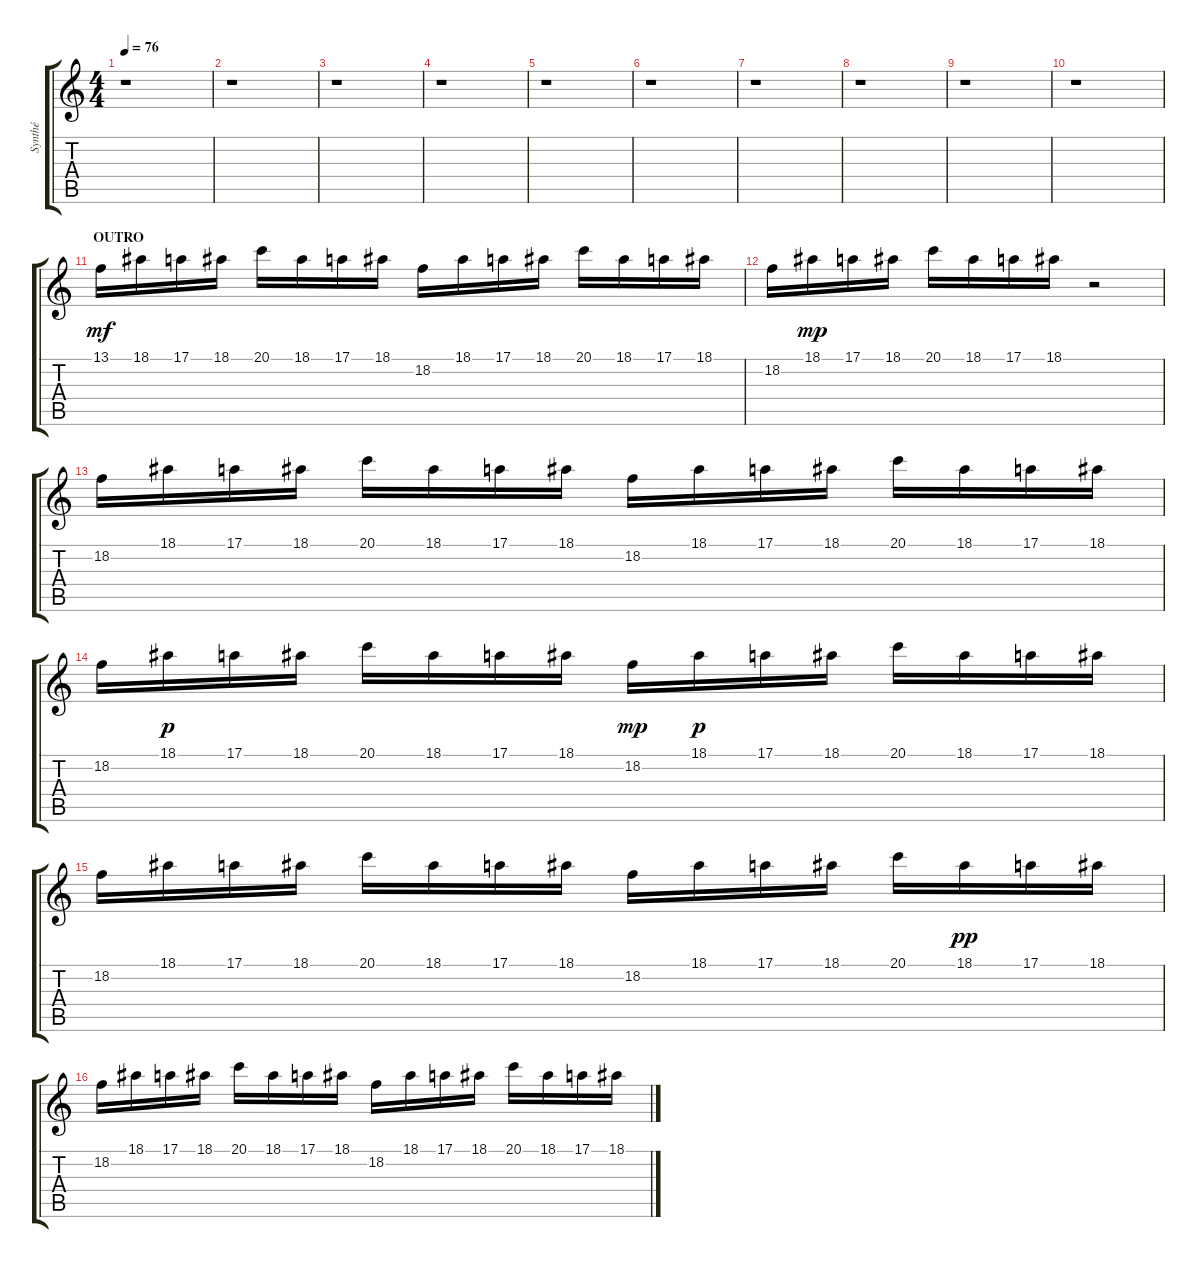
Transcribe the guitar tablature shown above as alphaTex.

\track ("Synthé" "Synthé") {instrument vibraphone}
\staff {score tabs}
\tuning (E4 B3 G3 D3 A2 E2) {hide}
\ts (4 4)
\tempo 76
\clef g2
\ks c
r.1{dy mp} |
r.1 |
r.1 |
r.1 |
r.1 |
r.1 |
r.1 |
r.1 |
r.1 |
r.1 |
\section ("" "OUTRO")
13.1.16{dy mf} 18.1.16 17.1.16 18.1.16 20.1.16 18.1.16 17.1.16 18.1.16 18.2.16 18.1.16 17.1.16 18.1.16 20.1.16 18.1.16 17.1.16 18.1.16 |
18.2.16 18.1.16{dy mp} 17.1.16 18.1.16 20.1.16 18.1.16 17.1.16 18.1.16 r.2 |
18.2.16 18.1.16 17.1.16 18.1.16 20.1.16 18.1.16 17.1.16 18.1.16 18.2.16 18.1.16 17.1.16 18.1.16 20.1.16 18.1.16 17.1.16 18.1.16 |
18.2.16 18.1.16{dy p} 17.1.16 18.1.16 20.1.16 18.1.16 17.1.16 18.1.16 18.2.16{dy mp} 18.1.16{dy p} 17.1.16 18.1.16 20.1.16 18.1.16 17.1.16 18.1.16 |
18.2.16 18.1.16 17.1.16 18.1.16 20.1.16 18.1.16 17.1.16 18.1.16 18.2.16 18.1.16 17.1.16 18.1.16 20.1.16 18.1.16{dy pp} 17.1.16 18.1.16 |
18.2.16 18.1.16 17.1.16 18.1.16 20.1.16 18.1.16 17.1.16 18.1.16 18.2.16 18.1.16 17.1.16 18.1.16 20.1.16 18.1.16 17.1.16 18.1.16
